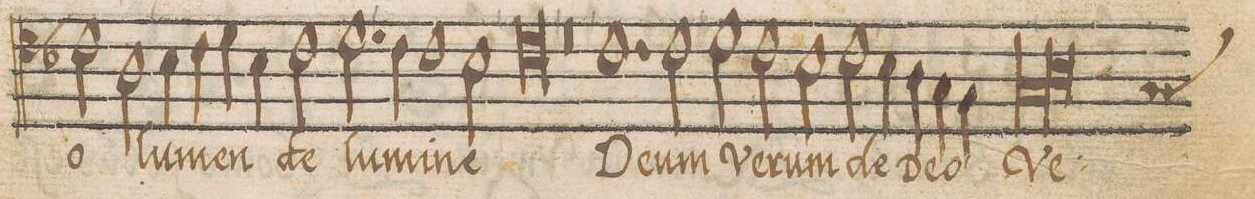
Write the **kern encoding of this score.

**kern	**text
*I"ALTVS	*
*clefC4	*
*k[b-]	*
*met()	*
*M2/1	*
2c\	-o
2A\	lu-
=41-	=41-
4B-\	.
4c\	-men
4d\	.
4B-\	.
2c\	de
2.d\	lu-
=42-	=42-
4c\	.
1c	-mi-
2B-\	-ne
=43-	=43-
0c	.
=44-	=44-
0r	.
=45-	=45-
1.c	De-
2c\	-um
=46-	=46-
2d\	ve-
2c\	-rum
2B-\	.
2c\	de
=47-	=47-
4B-\	.
4A\	De-
4G\	.
4F\	-o
*lig	*
1G	Ve-
=48-	=48-
*custos:G	*
1A	.
*Xlig	*
*-	*-
